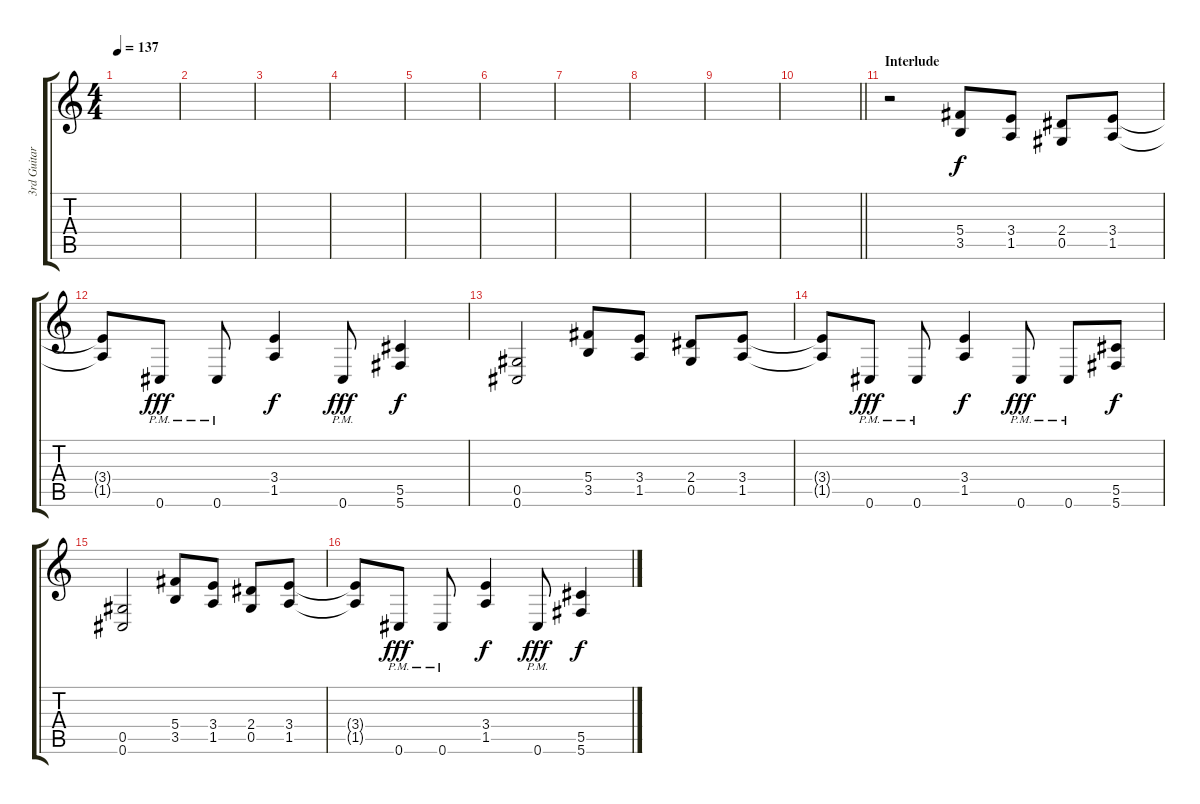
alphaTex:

\track ("3rd Guitar" "3rd Guitar") {instrument distortionguitar}
\staff {score tabs}
\tuning (Eb4 Bb3 Gb3 Db3 Ab2 Db2) {hide}
\ts (4 4)
\tempo 137
\clef g2
\ks c
|
|
|
|
|
|
|
|
|
\barLineRight lightlight
|
\section ("" "Interlude")
r.2 (5.4 3.5).8 (3.4 1.5).8 (2.4 0.5).8 (3.4 1.5).8 |
(3.4{t} 1.5{t}).8 0.6{pm}.8{dy fff} 0.6{pm}.8 (3.4 1.5).4{dy f} 0.6{pm}.8{dy fff} (5.5 5.6).4{dy f} |
(0.5 0.6).2 (5.4 3.5).8 (3.4 1.5).8 (2.4 0.5).8 (3.4 1.5).8 |
(3.4{t} 1.5{t}).8 0.6{pm}.8{dy fff} 0.6{pm}.8 (3.4 1.5).4{dy f} 0.6{pm}.8{dy fff} 0.6{pm}.8 (5.5 5.6).8{dy f} |
(0.5 0.6).2 (5.4 3.5).8 (3.4 1.5).8 (2.4 0.5).8 (3.4 1.5).8 |
(3.4{t} 1.5{t}).8 0.6{pm}.8{dy fff} 0.6{pm}.8 (3.4 1.5).4{dy f} 0.6{pm}.8{dy fff} (5.5 5.6).4{dy f}
